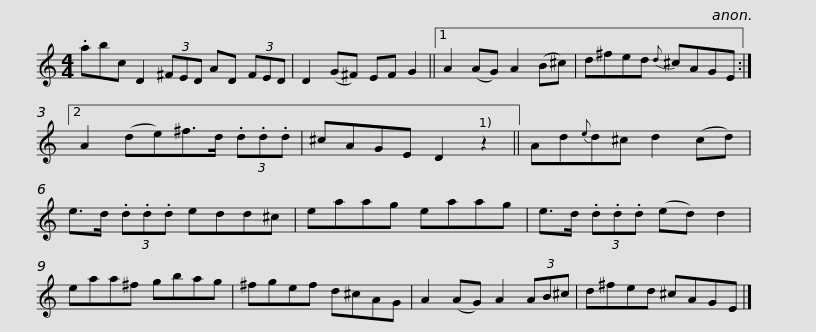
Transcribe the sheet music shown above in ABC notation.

X:1
L:1/8
M:4/4
I:linebreak $
K:C
V:1 treble
V:1
 .abc D2 (3^FED AD (3FED | D2 (G^F) EF G2 ||1 A2 (AG) A2 (B^c) | d^fed{d} ^cAGE :|2 A2 (de)^f>d (3.d.d.d |$ %5
 ^cAGE D2 z2 || Ad{e}d^c d2 (cd) | e>d (3.d.d.d edd^c | eaag eaag | e>d (3.d.d.d (ed) d2 |$ %10
 eaa^f gbag | ^fgef d^cAG | A2 (AG) A2 (3AB^c | d^fed ^cAGE |] %14
